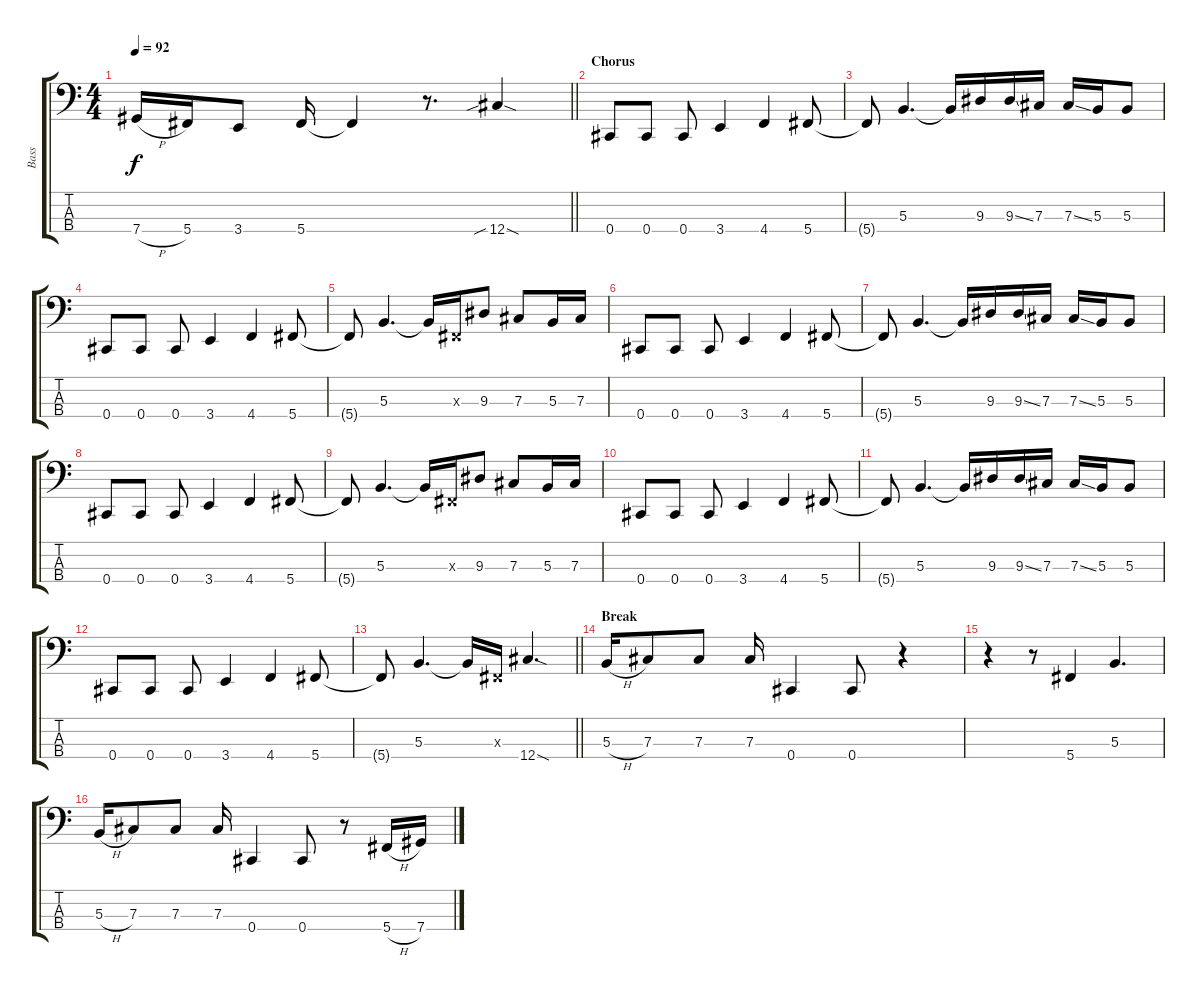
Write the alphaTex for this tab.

\track ("Bass" "Bass") {instrument electricbassfinger}
\staff {score tabs}
\tuning (E2 B1 Gb1 Db1) {hide}
\ts (4 4)
\tempo 92
\clef f4
\barLineRight lightlight
\ks c
7.4{h}.16{dy f} 5.4.16 3.4.8 5.4.16 5.4{t}.4 r.8{d} 12.4{sib sod}.4 |
\section ("" "Chorus")
0.4.8 0.4.8 0.4.8 3.4.4 4.4.4 5.4.8 |
5.4{t}.8 5.3.4{d} 5.3{t}.16 9.3.16 9.3{ss}.16 7.3.16 7.3{ss}.16 5.3.16 5.3.8 |
0.4.8 0.4.8 0.4.8 3.4.4 4.4.4 5.4.8 |
5.4{t}.8 5.3.4{d} 5.3{t}.16 0.3{x}.16 9.3.8 7.3.8 5.3.16 7.3.16 |
0.4.8 0.4.8 0.4.8 3.4.4 4.4.4 5.4.8 |
5.4{t}.8 5.3.4{d} 5.3{t}.16 9.3.16 9.3{ss}.16 7.3.16 7.3{ss}.16 5.3.16 5.3.8 |
0.4.8 0.4.8 0.4.8 3.4.4 4.4.4 5.4.8 |
5.4{t}.8 5.3.4{d} 5.3{t}.16 0.3{x}.16 9.3.8 7.3.8 5.3.16 7.3.16 |
0.4.8 0.4.8 0.4.8 3.4.4 4.4.4 5.4.8 |
5.4{t}.8 5.3.4{d} 5.3{t}.16 9.3.16 9.3{ss}.16 7.3.16 7.3{ss}.16 5.3.16 5.3.8 |
0.4.8 0.4.8 0.4.8 3.4.4 4.4.4 5.4.8 |
\barLineRight lightlight
5.4{t}.8 5.3.4{d} 5.3{t}.16 0.3{x}.16 12.4{sod}.4{d} |
\section ("" "Break")
5.3{h}.16 7.3.8 7.3.8 7.3.16 0.4.4 0.4.8 r.4 |
r.4 r.8 5.4.4 5.3.4{d} |
5.3{h}.16 7.3.8 7.3.8 7.3.16 0.4.4 0.4.8 r.8 5.4{h}.16 7.4.16
